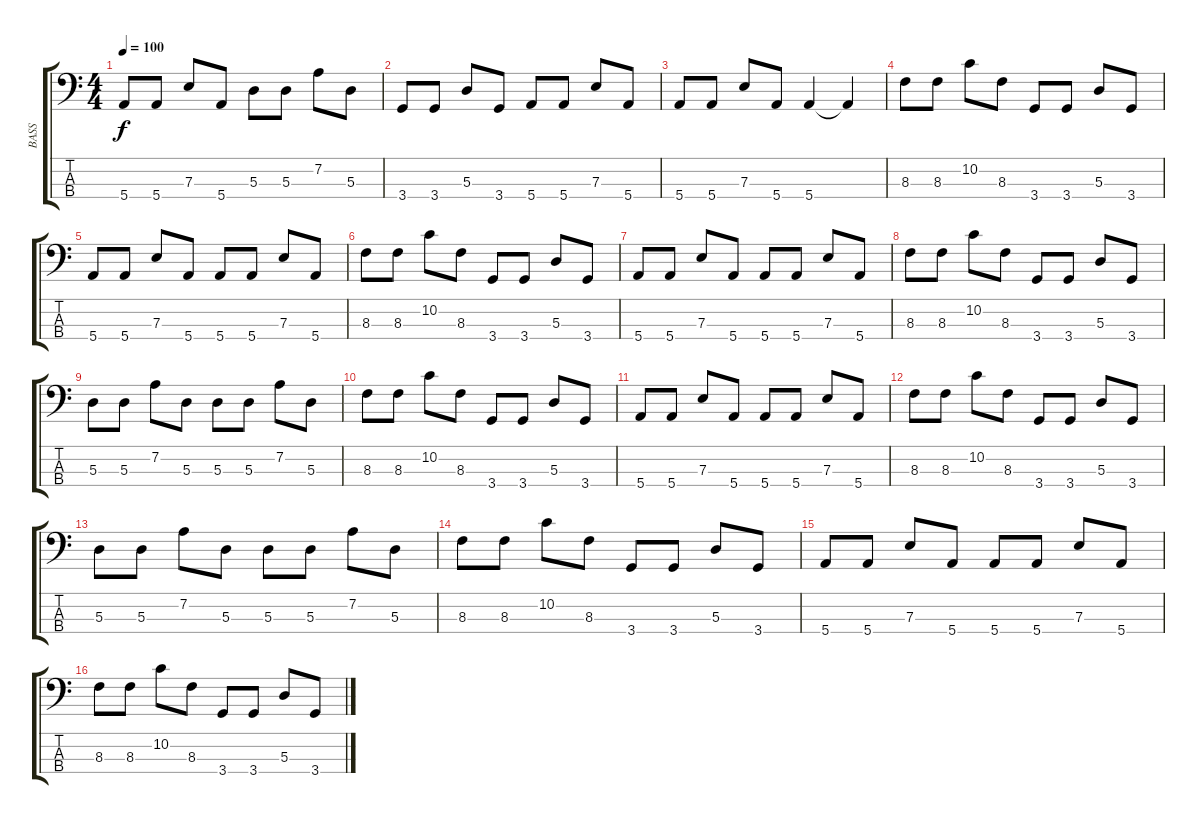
\track ("BASS" "BASS") {instrument acousticguitarnylon}
\staff {score tabs}
\tuning (G2 D2 A1 E1) {hide}
\ts (4 4)
\tempo 100
\clef f4
\ks c
5.4.8{dy f} 5.4.8 7.3.8 5.4.8 5.3.8 5.3.8 7.2.8 5.3.8 |
3.4.8 3.4.8 5.3.8 3.4.8 5.4.8 5.4.8 7.3.8 5.4.8 |
5.4.8 5.4.8 7.3.8 5.4.8 5.4.4 5.4{t}.4 |
8.3.8 8.3.8 10.2.8 8.3.8 3.4.8 3.4.8 5.3.8 3.4.8 |
5.4.8 5.4.8 7.3.8 5.4.8 5.4.8 5.4.8 7.3.8 5.4.8 |
8.3.8 8.3.8 10.2.8 8.3.8 3.4.8 3.4.8 5.3.8 3.4.8 |
5.4.8 5.4.8 7.3.8 5.4.8 5.4.8 5.4.8 7.3.8 5.4.8 |
8.3.8 8.3.8 10.2.8 8.3.8 3.4.8 3.4.8 5.3.8 3.4.8 |
5.3.8 5.3.8 7.2.8 5.3.8 5.3.8 5.3.8 7.2.8 5.3.8 |
8.3.8 8.3.8 10.2.8 8.3.8 3.4.8 3.4.8 5.3.8 3.4.8 |
5.4.8 5.4.8 7.3.8 5.4.8 5.4.8 5.4.8 7.3.8 5.4.8 |
8.3.8 8.3.8 10.2.8 8.3.8 3.4.8 3.4.8 5.3.8 3.4.8 |
5.3.8 5.3.8 7.2.8 5.3.8 5.3.8 5.3.8 7.2.8 5.3.8 |
8.3.8 8.3.8 10.2.8 8.3.8 3.4.8 3.4.8 5.3.8 3.4.8 |
5.4.8 5.4.8 7.3.8 5.4.8 5.4.8 5.4.8 7.3.8 5.4.8 |
8.3.8 8.3.8 10.2.8 8.3.8 3.4.8 3.4.8 5.3.8 3.4.8
